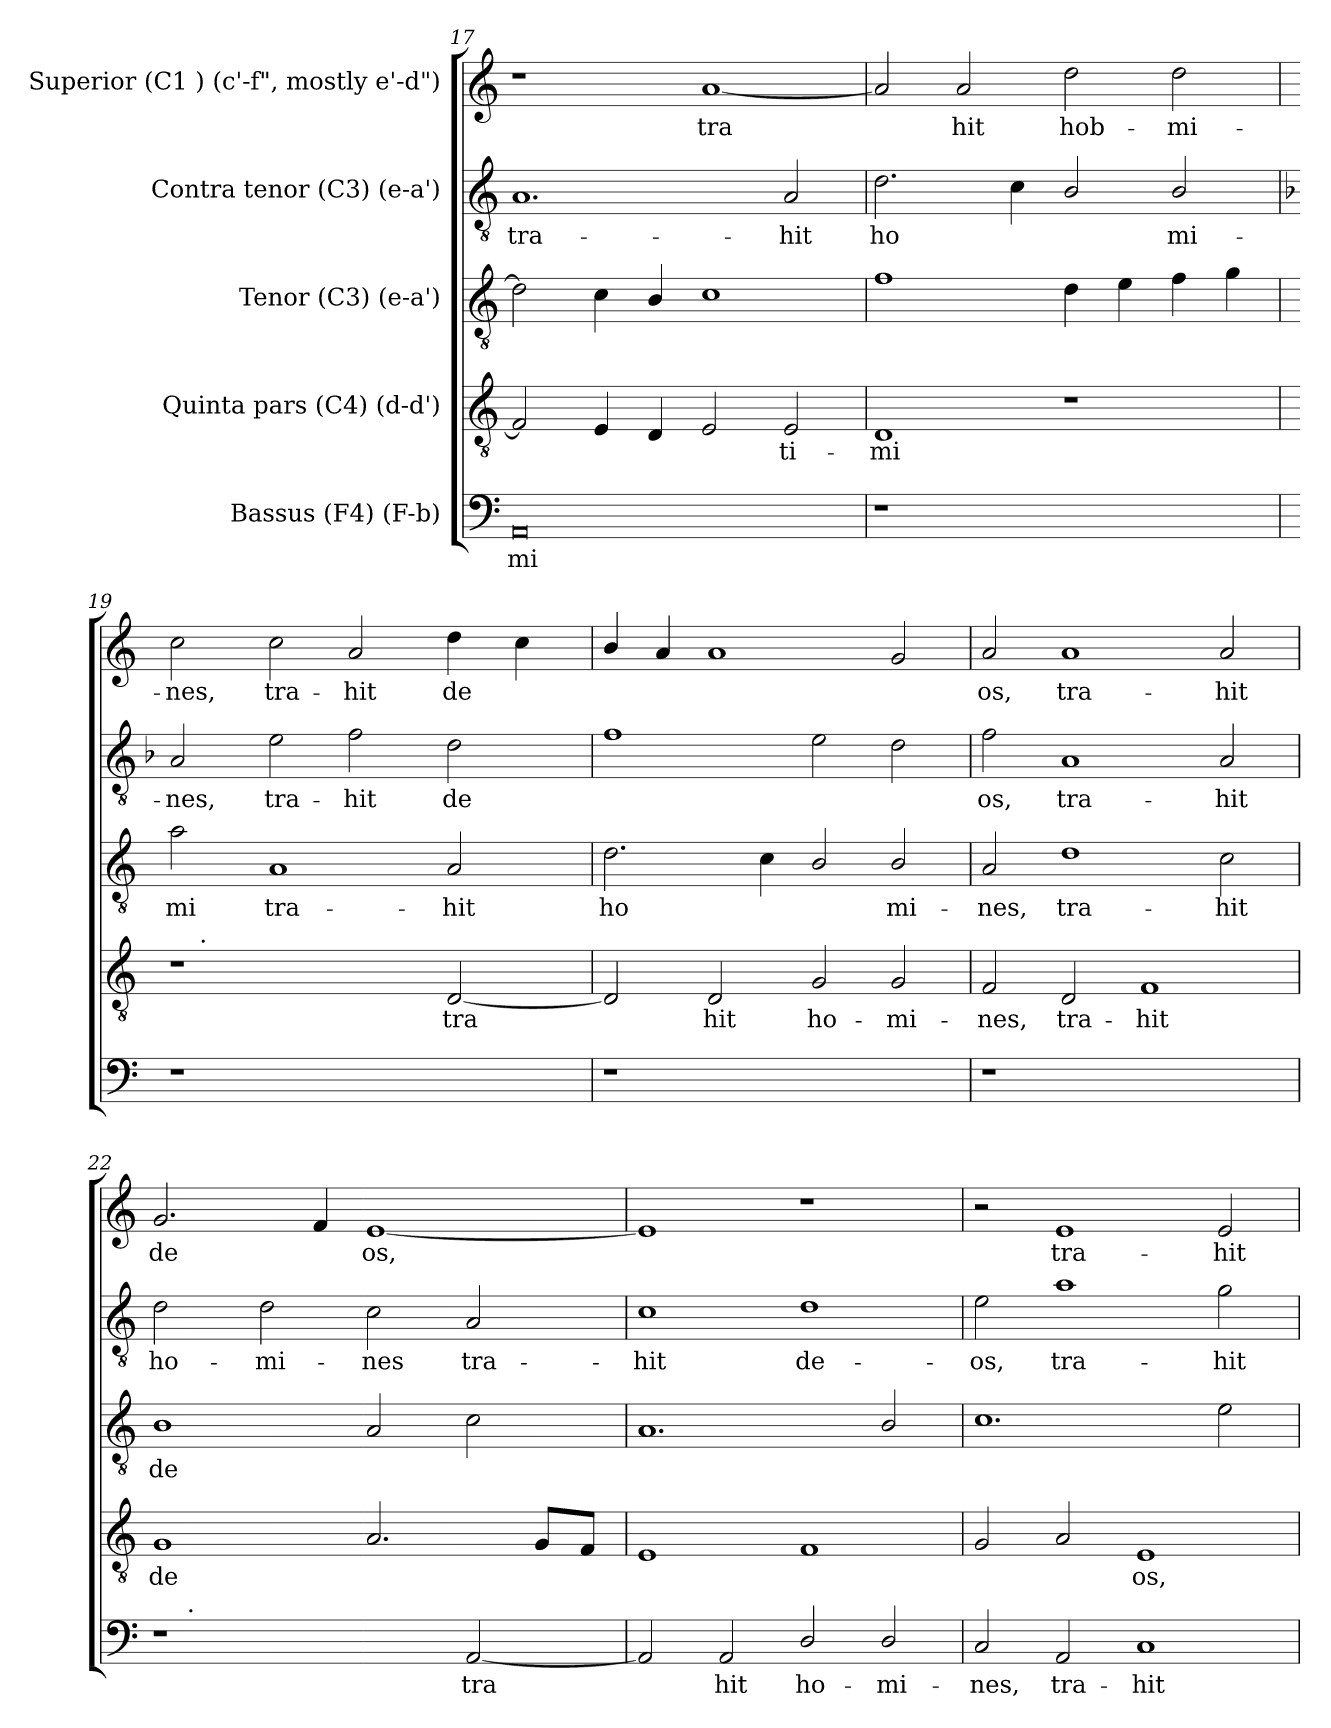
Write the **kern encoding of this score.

**kern	**text	**kern	**text	**kern	**text	**kern	**text	**kern	**text
*part5	*part5	*part4	*part4	*part3	*part3	*part2	*part2	*part1	*part1
*staff5	*staff5	*staff4	*staff4	*staff3	*staff3	*staff2	*staff2	*staff1	*staff1
*I"Bassus (F4)  (F-b)	*	*I"Quinta pars (C4)  (d-d')	*	*I"Tenor (C3)  (e-a')	*	*I"Contra tenor (C3)  (e-a')	*	*I"Superior (C1 )  (c'-f", mostly e'-d")	*
!!LO:LB:g=z
*clefF4	*	*clefGv2	*	*clefGv2	*	*clefGv2	*	*clefG2	*
*k[]	*	*k[]	*	*k[]	*	*k[]	*	*k[]	*
*C:	*	*C:	*	*C:	*	*C:	*	*C:	*
=17	=17	=17	=17	=17	=17	=17	=17	=17	=17
!	!LO:LY:b:cj	!	!LO:LY:b:cj	!	!LO:LY:b:cj	!	!LO:LY:b:cj	!	!
0AA	-mi	2F/]	--	2d\]	--	1.A	tra-	1r	.
!	!	!	!LO:LY:b:cj	!	!LO:LY:b:cj	!	!	!	!
.	.	4E/	--	4c\	--	.	.	.	.
!	!	!	!LO:LY:b:cj	!	!LO:LY:b:cj	!	!	!	!
.	.	4D/	--	4B/	--	.	.	.	.
!	!	!	!LO:LY:b:cj	!	!LO:LY:b:cj	!	!	!	!LO:LY:b:cj
.	.	2E/	--	1c	--	.	.	[<1a	tra-
!	!	!	!LO:LY:b:cj	!	!	!	!LO:LY:b:cj	!	!
.	.	2E/	-ti-	.	.	2A/	-hit	.	.
=18	=18	=18	=18	=18	=18	=18	=18	=18	=18
!	!	!	!LO:LY:b:cj	!	!LO:LY:b:cj	!	!LO:LY:b:cj	!	!LO:LY:b:cj
1r	.	1D	-mi	1f	--	2.d\	ho-	2a/]	--
!	!	!	!	!	!	!	!	!	!LO:LY:b:cj
.	.	.	.	.	.	.	.	2a/	-hit
!	!	!	!	!	!	!	!LO:LY:b:cj	!	!
.	.	.	.	.	.	4c\	--	.	.
!	!	!	!	!	!LO:LY:b:cj	!	!LO:LY:b:cj	!	!LO:LY:b:cj
1ryy	.	1r	.	4d\	--	2B/	--	2dd\	hob-
!	!	!	!	!	!LO:LY:b:cj	!	!	!	!
.	.	.	.	4e\	--	.	.	.	.
!	!	!	!	!	!LO:LY:b:cj	!	!LO:LY:b:cj	!	!LO:LY:b:cj
.	.	.	.	4f\	--	2B/	-mi-	2dd\	-mi-
!	!	!	!	!	!LO:LY:b:cj	!	!	!	!
.	.	.	.	4g\	--	.	.	.	.
=19	=19	=19	=19	=19	=19	=19	=19	=19	=19
*	*	*	*	*	*	*k[b-]	*	*	*
*	*	*	*	*	*	*F:	*	*	*
!	!	!	!	!	!LO:LY:b:cj	!	!LO:LY:b:cj	!	!LO:LY:b:cj
*	*	*^	*	*	*	*	*	*	*
1r	.	1r	16.ryy	.	2a\	-mi	2A/	-nes,	2cc\	-nes,
!	!	!	!LO:TX:a:t=.	!	!	!	!	!	!	!
.	.	.	1ryy	.	.	.	.	.	.	.
!	!	!	!	!	!	!LO:LY:b:cj	!	!LO:LY:b:cj	!	!LO:LY:b:cj
.	.	.	.	.	1A	tra-	2e\	tra-	2cc\	tra-
!	!	!	!	!	!	!	!	!LO:LY:b:cj	!	!LO:LY:b:cj
1ryy	.	2ryy	.	.	.	.	2f\	-hit	2a/	-hit
.	.	.	2ryy	.	.	.	.	.	.	.
!	!	!	!	!LO:LY:b:cj	!	!LO:LY:b:cj	!	!LO:LY:b:cj	!	!LO:LY:b:cj
.	.	[<2D/	.	tra-	2A/	-hit	2d\	de-	4dd\	de-
.	.	.	4ryy	.	.	.	.	.	.	.
!	!	!	!	!	!	!	!	!	!	!LO:LY:b:cj
.	.	.	.	.	.	.	.	.	4cc\	--
.	.	.	8ryy	.	.	.	.	.	.	.
.	.	.	32ryy	.	.	.	.	.	.	.
=20	=20	=20	=20	=20	=20	=20	=20	=20	=20	=20
!	!	!	!	!LO:LY:b:cj	!	!LO:LY:b:cj	!	!LO:LY:b:cj	!	!LO:LY:b:cj
*	*	*v	*v	*	*	*	*	*	*	*
1r	.	2D/]	--	2.d\	ho-	1f	--	4b/	--
!	!	!	!	!	!	!	!	!	!LO:LY:b:cj
.	.	.	.	.	.	.	.	4a/	--
!	!	!	!LO:LY:b:cj	!	!	!	!	!	!LO:LY:b:cj
.	.	2D/	-hit	.	.	.	.	1a	--
!	!	!	!	!	!LO:LY:b:cj	!	!	!	!
.	.	.	.	4c\	--	.	.	.	.
!	!	!	!LO:LY:b:cj	!	!LO:LY:b:cj	!	!LO:LY:b:cj	!	!
1ryy	.	2G/	ho-	2B/	--	2e\	--	.	.
!	!	!	!LO:LY:b:cj	!	!LO:LY:b:cj	!	!LO:LY:b:cj	!	!LO:LY:b:cj
.	.	2G/	-mi-	2B/	-mi-	2d\	--	2g/	--
!!LO:PB:g=z
=21	=21	=21	=21	=21	=21	=21	=21	=21	=21
*	*	*	*	*	*	*k[]	*	*	*
*	*	*	*	*	*	*C:	*	*	*
!	!	!	!LO:LY:b:cj	!	!LO:LY:b:cj	!	!LO:LY:b:cj	!	!LO:LY:b:cj
1r	.	2F/	-nes,	2A/	-nes,	2f\	-os,	2a/	-os,
!	!	!	!LO:LY:b:cj	!	!LO:LY:b:cj	!	!LO:LY:b:cj	!	!LO:LY:b:cj
.	.	2D/	tra-	1d	tra-	1A	tra-	1a	tra-
!	!	!	!LO:LY:b:cj	!	!	!	!	!	!
1ryy	.	1F	-hit	.	.	.	.	.	.
!	!	!	!	!	!LO:LY:b:cj	!	!LO:LY:b:cj	!	!LO:LY:b:cj
.	.	.	.	2c\	-hit	2A/	-hit	2a/	-hit
=22	=22	=22	=22	=22	=22	=22	=22	=22	=22
!	!	!	!LO:LY:b:cj	!	!LO:LY:b:cj	!	!LO:LY:b:cj	!	!LO:LY:b:cj
*^	*	*	*	*	*	*	*	*	*
1r	16ryy	.	1G	de-	1B	de-	2d\	ho-	2.g/	de-
.	64ryy	.	.	.	.	.	.	.	.	.
!	!LO:TX:a:t=.	!	!	!	!	!	!	!	!	!
.	1ryy	.	.	.	.	.	.	.	.	.
!	!	!	!	!	!	!	!	!LO:LY:b:cj	!	!
.	.	.	.	.	.	.	2d\	-mi-	.	.
!	!	!	!	!	!	!	!	!	!	!LO:LY:b:cj
.	.	.	.	.	.	.	.	.	4f/	--
!	!	!	!	!LO:LY:b:cj	!	!LO:LY:b:cj	!	!LO:LY:b:cj	!	!LO:LY:b:cj
2ryy	.	.	2.A/	--	2A/	--	2c\	-nes	[<1e	-os,
.	2ryy	.	.	.	.	.	.	.	.	.
!	!	!LO:LY:b:cj	!	!	!	!LO:LY:b:cj	!	!LO:LY:b:cj	!	!
[<2AA/	.	tra-	.	.	2c\	--	2A/	tra-	.	.
.	4ryy	.	.	.	.	.	.	.	.	.
!	!	!	!	!LO:LY:b:cj	!	!	!	!	!	!
.	.	.	8G/L	--	.	.	.	.	.	.
.	8ryy	.	.	.	.	.	.	.	.	.
!	!	!	!	!LO:LY:b:cj	!	!	!	!	!	!
.	.	.	8F/J	--	.	.	.	.	.	.
.	32.ryy	.	.	.	.	.	.	.	.	.
=23	=23	=23	=23	=23	=23	=23	=23	=23	=23	=23
!	!	!LO:LY:b:cj	!	!LO:LY:b:cj	!	!LO:LY:b:cj	!	!LO:LY:b:cj	!	!LO:LY:b:cj
*v	*v	*	*	*	*	*	*	*	*	*
2AA/]	--	1E	--	1.A	--	1c	-hit	1e]	.
!	!LO:LY:b:cj	!	!	!	!	!	!	!	!
2AA/	-hit	.	.	.	.	.	.	.	.
!	!LO:LY:b:cj	!	!LO:LY:b:cj	!	!	!	!LO:LY:b:cj	!	!
2D/	ho-	1F	--	.	.	1d	de-	1r	.
!	!LO:LY:b:cj	!	!	!	!LO:LY:b:cj	!	!	!	!
2D/	-mi-	.	.	2B/	--	.	.	.	.
=24	=24	=24	=24	=24	=24	=24	=24	=24	=24
!	!LO:LY:b:cj	!	!LO:LY:b:cj	!	!LO:LY:b:cj	!	!LO:LY:b:cj	!	!
2C/	-nes,	2G/	--	1.c	--	2e\	-os,	2r	.
!	!LO:LY:b:cj	!	!LO:LY:b:cj	!	!	!	!LO:LY:b:cj	!	!LO:LY:b:cj
2AA/	tra-	2A/	--	.	.	1a	tra-	1e	tra-
!	!LO:LY:b:cj	!	!LO:LY:b:cj	!	!	!	!	!	!
1C	-hit	1E	-os,	.	.	.	.	.	.
!	!	!	!	!	!LO:LY:b:cj	!	!LO:LY:b:cj	!	!LO:LY:b:cj
.	.	.	.	2e\	--	2g\	-hit	2e/	-hit
=	=	=	=	=	=	=	=	=	=
*-	*-	*-	*-	*-	*-	*-	*-	*-	*-
